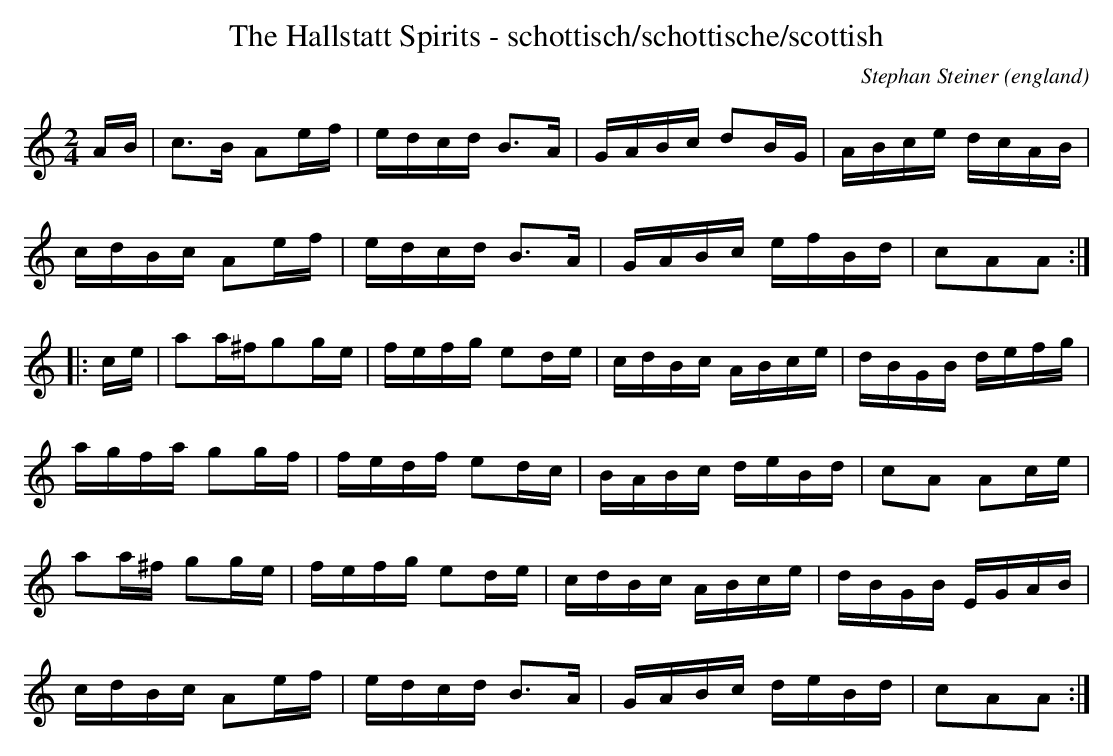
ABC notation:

X:1
T:The Hallstatt Spirits - schottisch/schottische/scottish
O:england
C:Stephan Steiner
M:2/4
L:1/16
K:Am
AB|c3B A2ef|edcd B3A|GABc d2BG|ABce dcAB|
cdBc A2ef|edcd B3A|GABc efBd|c2A2A2:|
|:ce|a2a^fg2ge|fefg e2de|cdBc ABce|dBGB defg|
agfa g2gf|fedf e2dc|BABc deBd|c2A2 A2ce|
a2a^f g2ge|fefg e2de|cdBc ABce|dBGB EGAB|
cdBc A2ef|edcd B3A|GABc deBd|c2A2A2:|
